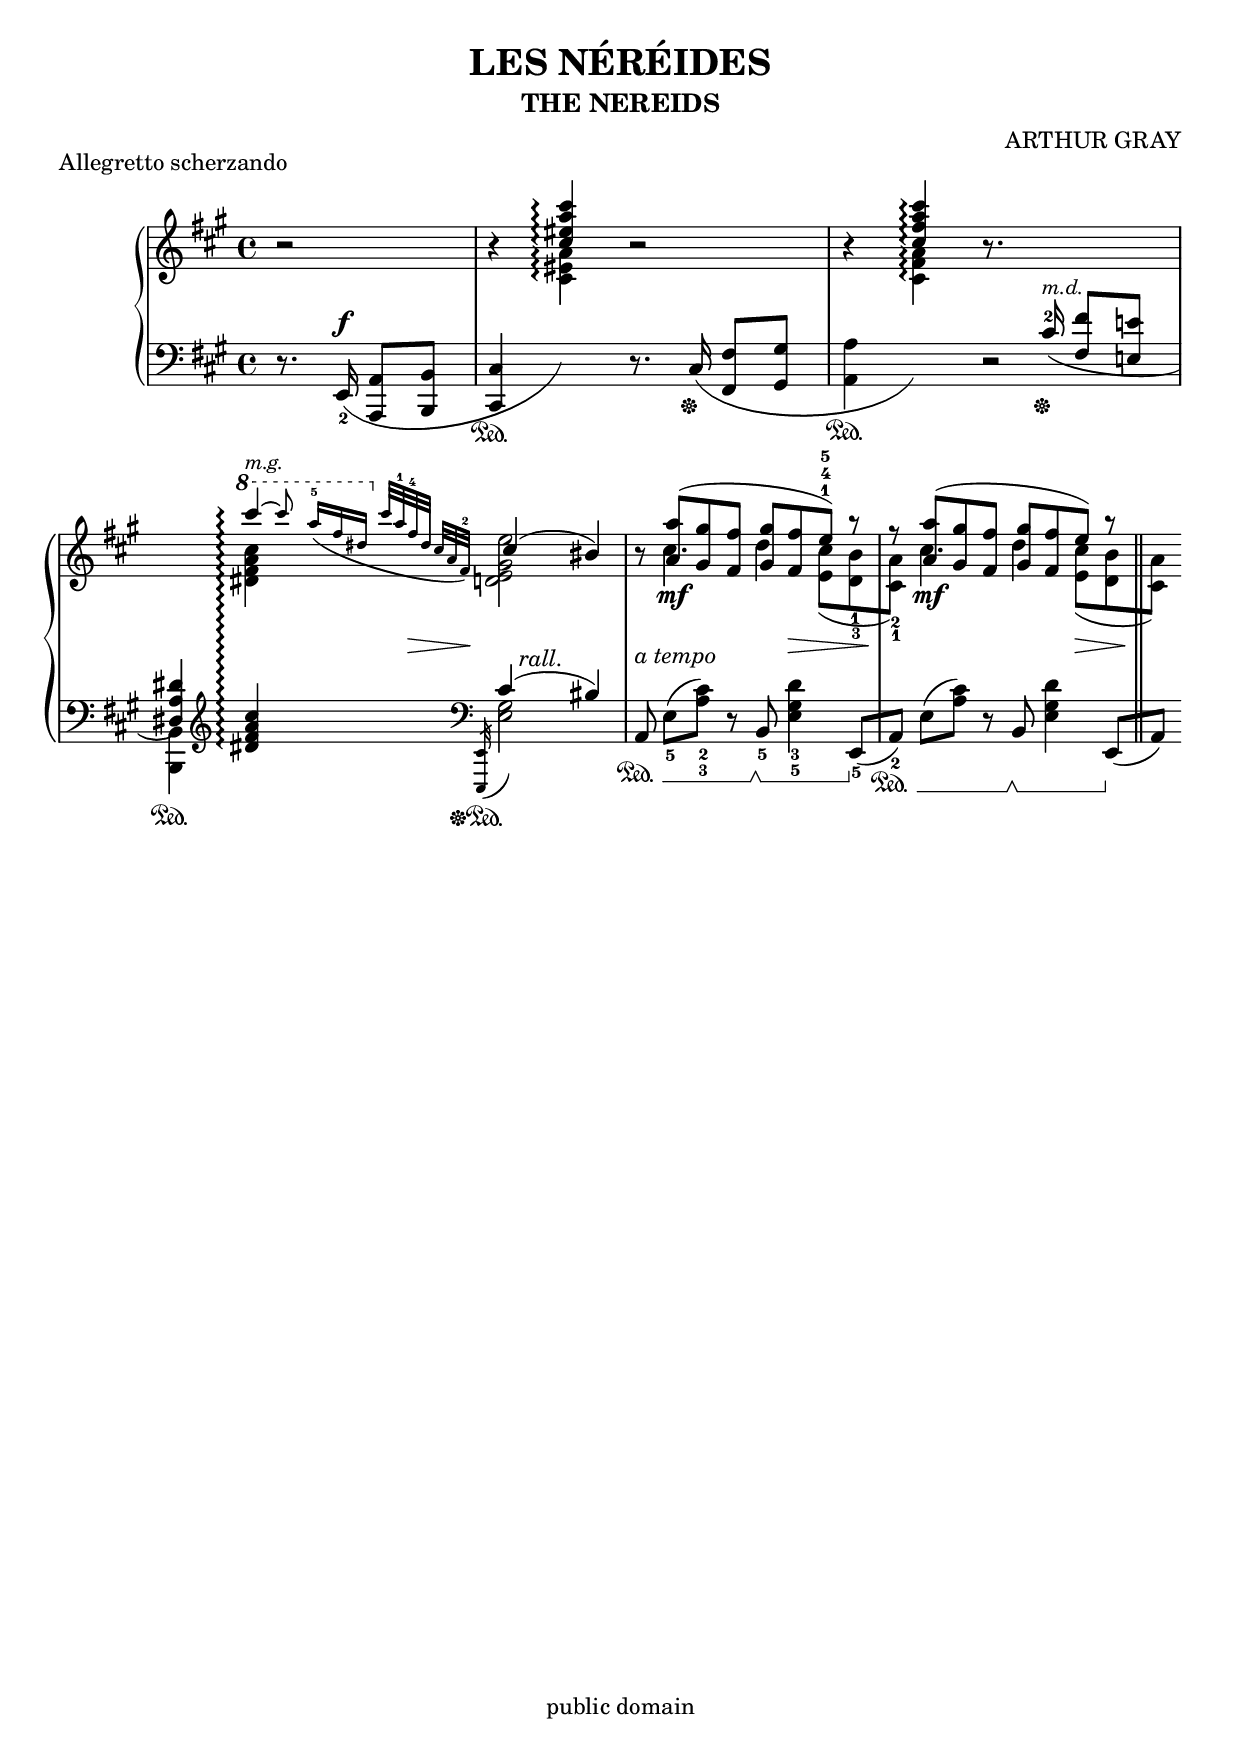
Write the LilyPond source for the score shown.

\version "2.16.0"

\header {
    composer = "ARTHUR GRAY"
    title = "LES NÉRÉIDES"
    subtitle = "THE NEREIDS"
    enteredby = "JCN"
    piece = "Allegretto scherzando"
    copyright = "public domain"

    texidoc="Highly tweaked example of lilypond output"
}

%{

Nastiest piece of competition at
http://www.orphee.com/comparison/study.html, see
http://www.orphee.com/comparison/gray.pdf

Lines that contain tweaks (10 currently, not counting reverts) are
marked with %tweak

possibly more impressive to render without tweaks?

  grep -v tweak input/les-nereides.ly >> lnnt.ly
  lilypond lnnt.ly

%}

treble = \new Voice \relative c''{
    \key a \major
    r2
    | %2
    \stemUp
    r4 <cis eis a cis>\arpeggio r2
    | %3
    r4 <cis fis a cis>\arpeggio r8.

    \change Staff=bass

    cis,16^2(^\markup {\small \italic "m.d." }\sustainOff
    <fis fis,>8 <e! e,!>
    | %4
    <dis, a' dis>4)\sustainOn

    \change Staff=treble

    \slurUp
    \set PianoStaff.connectArpeggios = ##t

    \ottava #1

    \tieUp
    cis''''4^\markup { \small \italic "m.g." }\arpeggio~
    \grace {
        cis8
	\revert Stem #'direction

	a16[-5_( fis dis]
	\ottava #0

	cis32[ a-1 fis-4 dis]   cis[ a  fis)-2]
				% the small grace in lower staff comes after us
	s32
    }


    \stemUp
    cis'4( bis)

    | %5
    r8 <a' a,>8(\mf <gis gis,> <fis fis,>

    % \fingerUp
    \override Fingering  #'direction = #UP

    <gis gis,> <fis fis,> e)-1-4-5 r

    | %6
    r <a a,>8(\mf <gis gis,> <fis fis,>
    <gis gis,> <fis fis,>  e) r

    | %7
    \bar "||"
}

trebleTwo = \new Voice \relative c''{
    \stemDown
    \slurDown
    % \fingerDown
    \override Fingering  #'direction = #DOWN
    s2
    | %1
    s1*2
    | %4
    s4
    <cis' a fis dis>4\arpeggio
    <e, gis, e d!>2
    | %5
    s8 cis4. d4
    % fair to count as one tweak?
    \override Fingering #'add-stem-support = ##t %tweak
    \override Fingering #'padding = #0.15
    \override Fingering #'slur-padding = #0.1
    <cis e,>8[( <d,_3 b'_1>
    | %6
    <cis_1 a'_2>)] cis'4. d4
    <cis e,>8[( <b d,>
    | %7
    <a cis,>)]
}

bass = \new Voice \relative c{
    \partial 2
    \key a \major

    \slurDown
    \dynamicUp

    r8. e,16(\f_2 <a a,>8[ <b b,>]
    | %2
    %\override Staff.SustainPedalLineSpanner #'staff-padding = #5 %tweak

    <cis cis,>4\sustainOn
    \change Staff=treble
    \stemDown
    <a'' eis cis>4)\arpeggio

    \change Staff=bass
    \stemNeutral

    r8. cis,,16(\sustainOff <fis fis,>8 <gis gis,>

    | %3

    <a a,>4\sustainOn
    \change Staff=treble

    \stemNeutral
    \stemDown
    <a' fis cis>)\arpeggio
    \change Staff=bass
    \stemNeutral
    r2

    | %4
    \stemDown
    <b,, b,>4
    \clef treble
    \stemNeutral
    <<
        %urg: staff-change: ! on dis
        <cis'' a fis dis!>\arpeggio
    >>

    \grace {
	\override Flag  #'stroke-style = #"grace"

        s8
        s16 s s
 	s32 s s
	s s s
	\clef bass
	<e,,, e,>32(\sustainOff\sustainOn

	\revert Flag #'stroke-style
    }
    <gis' e>2)

    | %5
    \slurUp

    % \fingerDown
    \override Fingering  #'direction = #DOWN


    %\override Staff.SustainPedalLineSpanner #'staff-padding = #3.5 %tweak
    \set Staff.pedalSustainStyle = #'mixed
    %%a,8 e'[-5(<a-2 cis-3>])


    a,8\sustainOn e'[-5(<a cis>])-2-3
    %%r b,-5 <e-3 gis-5 d'>4
    r b,-5\sustainOff\sustainOn <e gis d'>4-3-5
    \slurNeutral
    e,8[-5(\sustainOff

    | %6
    a)-2]\sustainOn
    \slurUp
    e'[(<a cis>)] r b,\sustainOff\sustainOn <e gis d'>4
    \slurNeutral
    e,8[(\sustainOff

    | %7
    a)]
}

bassTwo = \new Voice \relative c{
    \skip 2
    \skip 1*2
    \skip 2

    \stemUp
    \slurUp

    cis'4( bis)
}

middleDynamics = {
    %\override Dynamics.TextScript  #'padding = #-1 %tweak
    s2
    s1*2
    | %4
    s2
    \grace {
	s8
	s16 s s
	s32 s
	s\> s
	s32 s s\! s

    }
    \textLengthOn
    s32 s-"rall." s s s8 s4
    \textLengthOff
    | %5
    s2-"a tempo" s8
    s \> s s
    | %6
    s8\!
    s2 s8 s\> s
    | %7
    s8\!
}

theScore = \score{
    \context PianoStaff <<
        \new Staff = "treble" <<
            \set beamExceptions = #'((end . (((1 . 8) . (2 2 2 2))
                                           ((1 . 32) . (4 4 4 4 4 4 4 4)))))
	    \treble
	    \trebleTwo
        >>
	\new Dynamics <<
	    \middleDynamics
	>>
        \new Staff = "bass" <<
	    \clef bass
	    \bass
	    \bassTwo
        >>
    >>
    \layout {
	\context {
	    \Score
	    pedalSustainStrings = #'("Ped." "*Ped." "*")
	    \remove "Bar_number_engraver"
        }
    }
}

\book{
    \score { \theScore }
}

%%% Local variables:
%%% coding: utf-8
%%% LilyPond-indent-level:2
%%% End:

